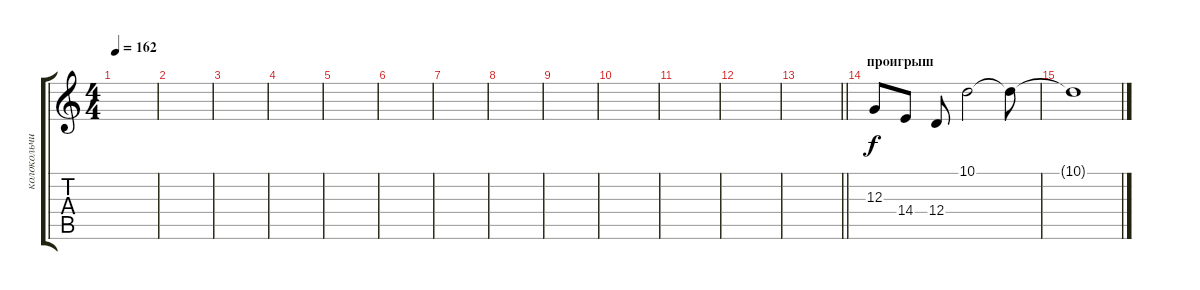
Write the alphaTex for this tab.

\track ("колокольчики" "колокольчи") {instrument vibraphone}
\staff {score tabs}
\tuning (E4 B3 G3 D3 A2 E2) {hide}
\ts (4 4)
\tempo 162
\clef g2
\ks c
|
|
|
|
|
|
|
|
|
|
|
|
\barLineRight lightlight
|
\section ("" "проигрыш")
12.3.8 14.4.8 12.4.8 10.1.2 10.1{t}.8 |
10.1{t}.1
